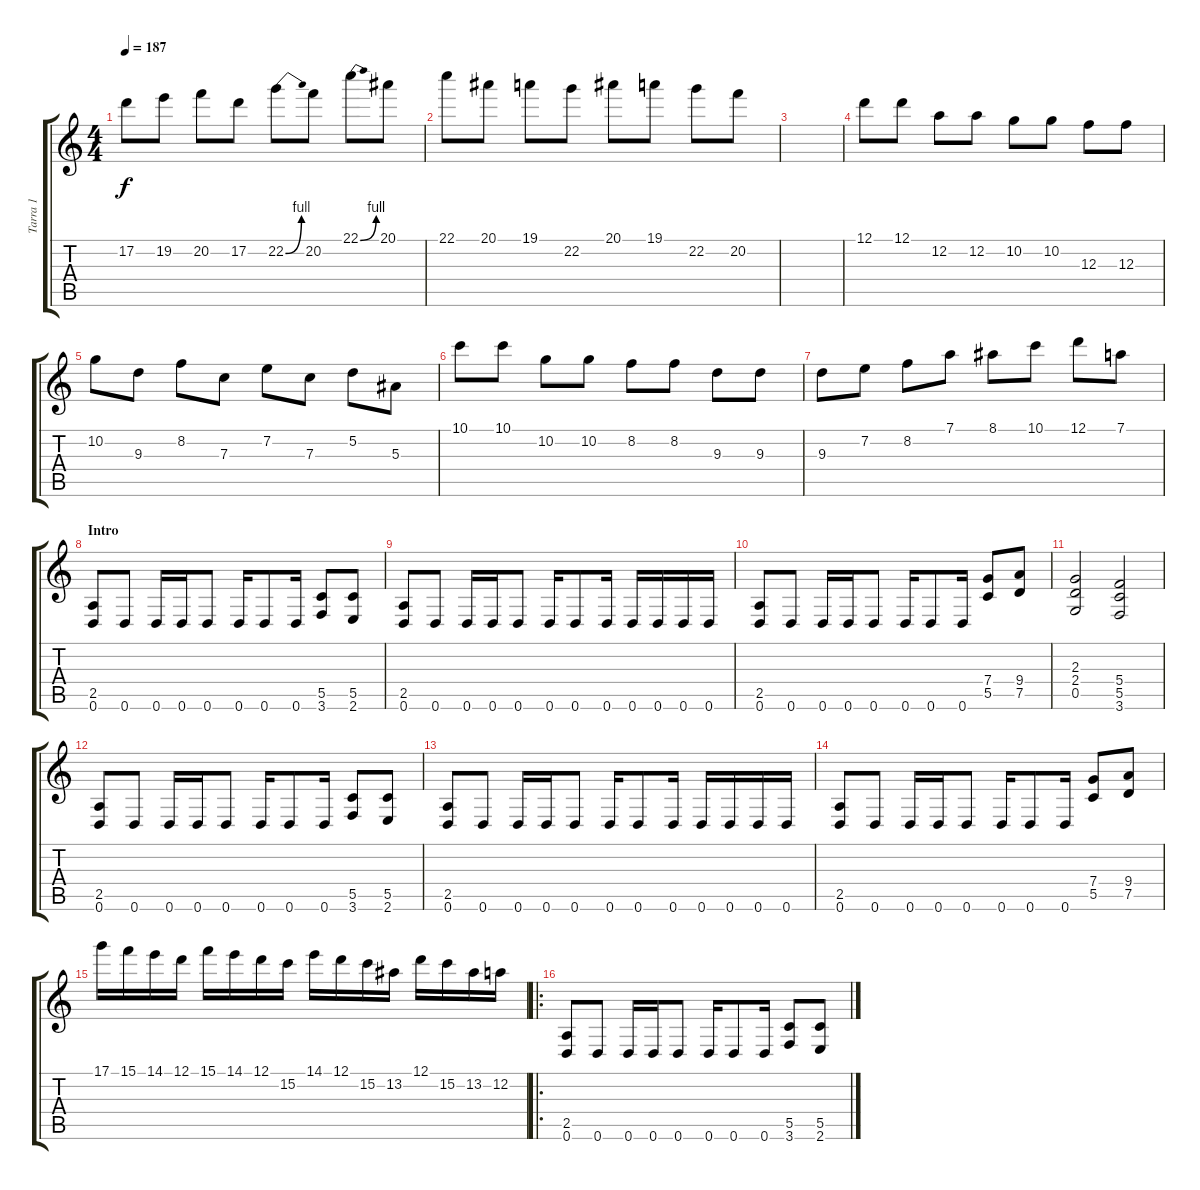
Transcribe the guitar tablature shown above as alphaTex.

\track ("Tarra 1" "Tarra 1") {instrument distortionguitar}
\staff {score tabs}
\tuning (D4 A3 F3 C3 G2 D2) {hide}
\ts (4 4)
\tempo 187
\clef g2
\ks c
17.2.8{dy f volume 3} 19.2.8 20.2.8 17.2.8 22.2{be (bend 0 0 60 4)}.8 20.2.8 22.1{be (bend 0 0 60 4)}.8 20.1.8 |
22.1.8 20.1.8 19.1.8 22.2.8 20.1.8 19.1.8 22.2.8 20.2.8 |
|
12.1.8{volume 13} 12.1.8 12.2.8 12.2.8 10.2.8 10.2.8 12.3.8 12.3.8 |
10.2.8 9.3.8 8.2.8 7.3.8 7.2.8 7.3.8 5.2.8 5.3.8 |
10.1.8{volume 0} 10.1.8 10.2.8 10.2.8 8.2.8 8.2.8 9.3.8 9.3.8 |
9.3.8 7.2.8 8.2.8 7.1.8 8.1.8 10.1.8 12.1.8 7.1.8 |
\section ("" "Intro")
(2.5 0.6).8{volume 15} 0.6.8 0.6.16 0.6.16 0.6.8 0.6.16 0.6.8 0.6.16 (5.5 3.6).8 (5.5 2.6).8 |
(2.5 0.6).8 0.6.8 0.6.16 0.6.16 0.6.8 0.6.16 0.6.8 0.6.16 0.6.16 0.6.16 0.6.16 0.6.16 |
(2.5 0.6).8 0.6.8 0.6.16 0.6.16 0.6.8 0.6.16 0.6.8 0.6.16 (7.4 5.5).8 (9.4 7.5).8 |
(2.3 2.4 0.5).2 (5.4 5.5 3.6).2 |
(2.5 0.6).8 0.6.8 0.6.16 0.6.16 0.6.8 0.6.16 0.6.8 0.6.16 (5.5 3.6).8 (5.5 2.6).8 |
(2.5 0.6).8 0.6.8 0.6.16 0.6.16 0.6.8 0.6.16 0.6.8 0.6.16 0.6.16 0.6.16 0.6.16 0.6.16 |
(2.5 0.6).8 0.6.8 0.6.16 0.6.16 0.6.8 0.6.16 0.6.8 0.6.16 (7.4 5.5).8 (9.4 7.5).8 |
17.1.16 15.1.16 14.1.16 12.1.16 15.1.16 14.1.16 12.1.16 15.2.16 14.1.16 12.1.16 15.2.16 13.2.16 12.1.16 15.2.16 13.2.16 12.2.16 |
\ro
(2.5 0.6).8 0.6.8 0.6.16 0.6.16 0.6.8 0.6.16 0.6.8 0.6.16 (5.5 3.6).8 (5.5 2.6).8
